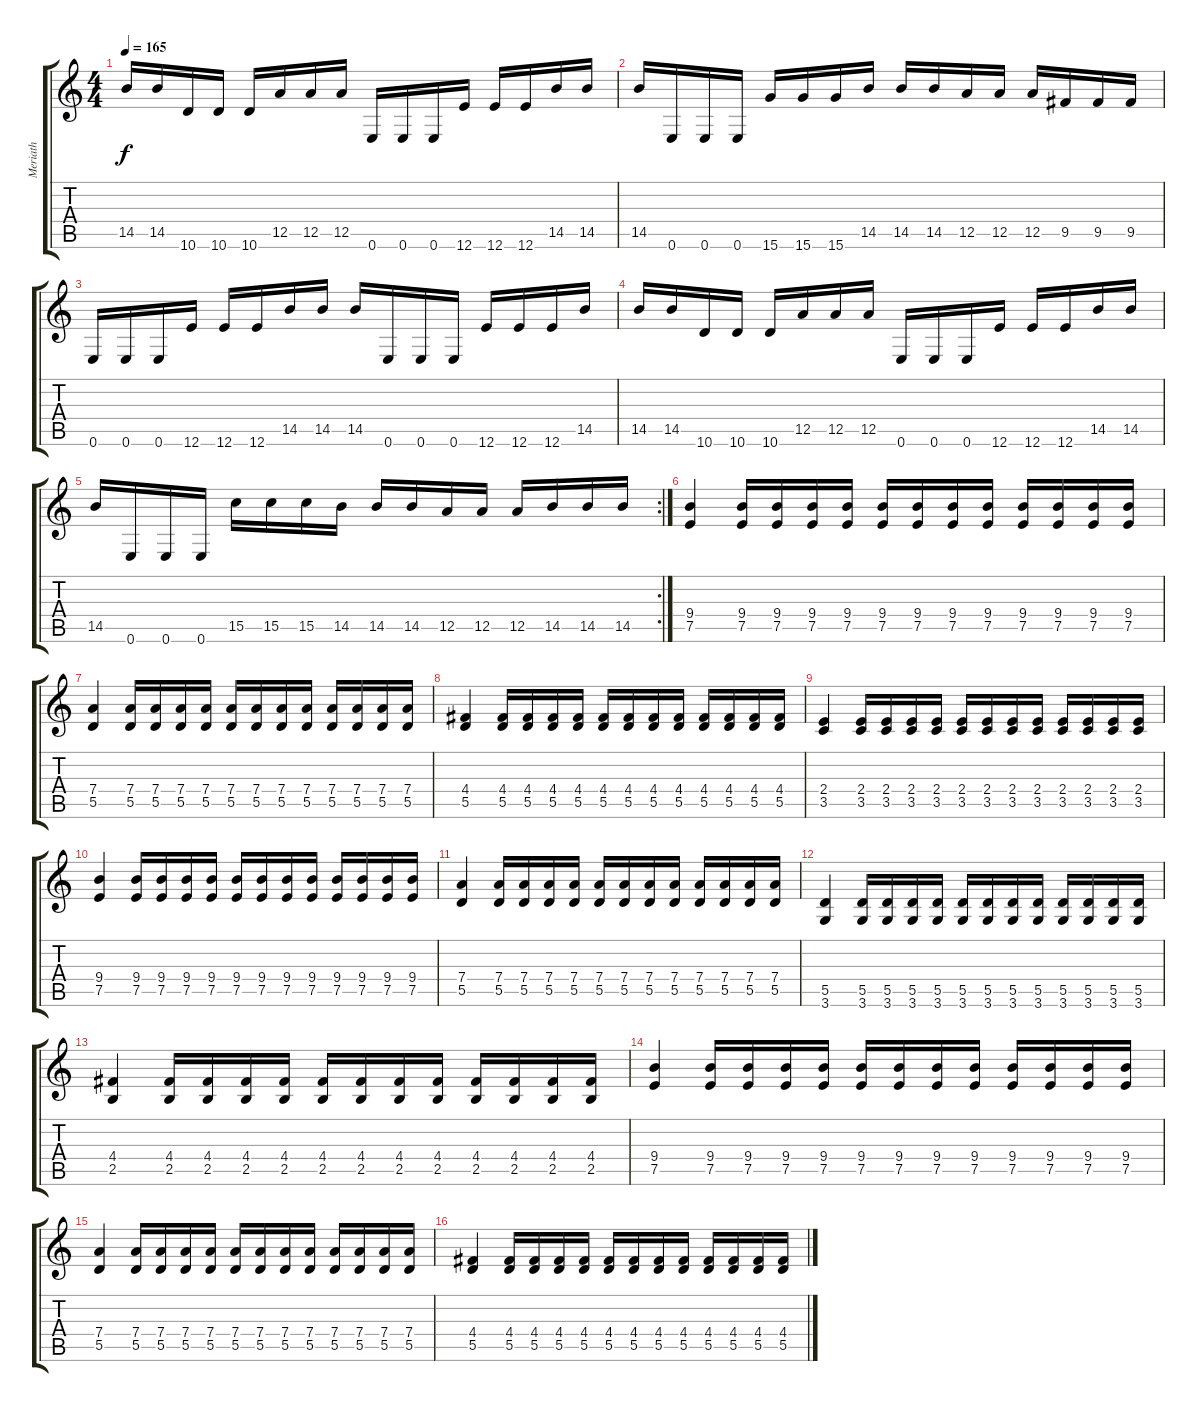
\track ("Meriath" "Meriath") {instrument distortionguitar}
\staff {score tabs}
\tuning (E4 B3 G3 D3 A2 E2) {hide}
\ts (4 4)
\tempo 165
\clef g2
\ks c
14.5.16{dy f} 14.5.16 10.6.16 10.6.16 10.6.16 12.5.16 12.5.16 12.5.16 0.6.16 0.6.16 0.6.16 12.6.16 12.6.16 12.6.16 14.5.16 14.5.16 |
14.5.16 0.6.16 0.6.16 0.6.16 15.6.16 15.6.16 15.6.16 14.5.16 14.5.16 14.5.16 12.5.16 12.5.16 12.5.16 9.5.16 9.5.16 9.5.16 |
0.6.16 0.6.16 0.6.16 12.6.16 12.6.16 12.6.16 14.5.16 14.5.16 14.5.16 0.6.16 0.6.16 0.6.16 12.6.16 12.6.16 12.6.16 14.5.16 |
14.5.16 14.5.16 10.6.16 10.6.16 10.6.16 12.5.16 12.5.16 12.5.16 0.6.16 0.6.16 0.6.16 12.6.16 12.6.16 12.6.16 14.5.16 14.5.16 |
\rc 2
14.5.16 0.6.16 0.6.16 0.6.16 15.5.16 15.5.16 15.5.16 14.5.16 14.5.16 14.5.16 12.5.16 12.5.16 12.5.16 14.5.16 14.5.16 14.5.16 |
(9.4 7.5).4 (9.4 7.5).16 (9.4 7.5).16 (9.4 7.5).16 (9.4 7.5).16 (9.4 7.5).16 (9.4 7.5).16 (9.4 7.5).16 (9.4 7.5).16 (9.4 7.5).16 (9.4 7.5).16 (9.4 7.5).16 (9.4 7.5).16 |
(7.4 5.5).4 (7.4 5.5).16 (7.4 5.5).16 (7.4 5.5).16 (7.4 5.5).16 (7.4 5.5).16 (7.4 5.5).16 (7.4 5.5).16 (7.4 5.5).16 (7.4 5.5).16 (7.4 5.5).16 (7.4 5.5).16 (7.4 5.5).16 |
(4.4 5.5).4 (4.4 5.5).16 (4.4 5.5).16 (4.4 5.5).16 (4.4 5.5).16 (4.4 5.5).16 (4.4 5.5).16 (4.4 5.5).16 (4.4 5.5).16 (4.4 5.5).16 (4.4 5.5).16 (4.4 5.5).16 (4.4 5.5).16 |
(2.4 3.5).4 (2.4 3.5).16 (2.4 3.5).16 (2.4 3.5).16 (2.4 3.5).16 (2.4 3.5).16 (2.4 3.5).16 (2.4 3.5).16 (2.4 3.5).16 (2.4 3.5).16 (2.4 3.5).16 (2.4 3.5).16 (2.4 3.5).16 |
(9.4 7.5).4 (9.4 7.5).16 (9.4 7.5).16 (9.4 7.5).16 (9.4 7.5).16 (9.4 7.5).16 (9.4 7.5).16 (9.4 7.5).16 (9.4 7.5).16 (9.4 7.5).16 (9.4 7.5).16 (9.4 7.5).16 (9.4 7.5).16 |
(7.4 5.5).4 (7.4 5.5).16 (7.4 5.5).16 (7.4 5.5).16 (7.4 5.5).16 (7.4 5.5).16 (7.4 5.5).16 (7.4 5.5).16 (7.4 5.5).16 (7.4 5.5).16 (7.4 5.5).16 (7.4 5.5).16 (7.4 5.5).16 |
(5.5 3.6).4 (5.5 3.6).16 (5.5 3.6).16 (5.5 3.6).16 (5.5 3.6).16 (5.5 3.6).16 (5.5 3.6).16 (5.5 3.6).16 (5.5 3.6).16 (5.5 3.6).16 (5.5 3.6).16 (5.5 3.6).16 (5.5 3.6).16 |
(4.4 2.5).4 (4.4 2.5).16 (4.4 2.5).16 (4.4 2.5).16 (4.4 2.5).16 (4.4 2.5).16 (4.4 2.5).16 (4.4 2.5).16 (4.4 2.5).16 (4.4 2.5).16 (4.4 2.5).16 (4.4 2.5).16 (4.4 2.5).16 |
(9.4 7.5).4 (9.4 7.5).16 (9.4 7.5).16 (9.4 7.5).16 (9.4 7.5).16 (9.4 7.5).16 (9.4 7.5).16 (9.4 7.5).16 (9.4 7.5).16 (9.4 7.5).16 (9.4 7.5).16 (9.4 7.5).16 (9.4 7.5).16 |
(7.4 5.5).4 (7.4 5.5).16 (7.4 5.5).16 (7.4 5.5).16 (7.4 5.5).16 (7.4 5.5).16 (7.4 5.5).16 (7.4 5.5).16 (7.4 5.5).16 (7.4 5.5).16 (7.4 5.5).16 (7.4 5.5).16 (7.4 5.5).16 |
(4.4 5.5).4 (4.4 5.5).16 (4.4 5.5).16 (4.4 5.5).16 (4.4 5.5).16 (4.4 5.5).16 (4.4 5.5).16 (4.4 5.5).16 (4.4 5.5).16 (4.4 5.5).16 (4.4 5.5).16 (4.4 5.5).16 (4.4 5.5).16
